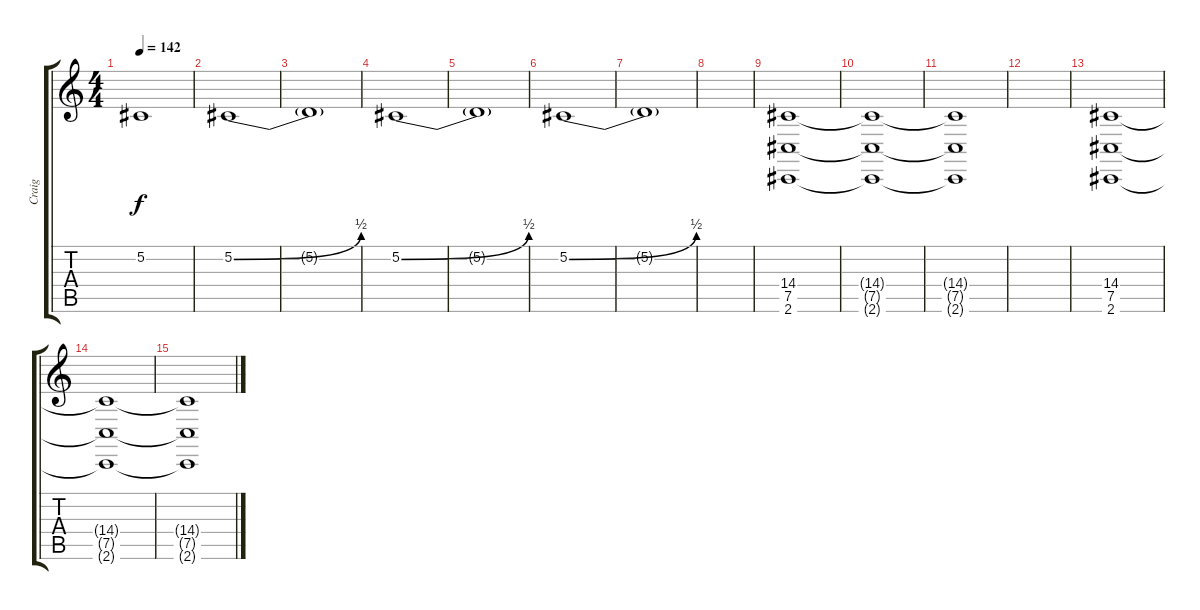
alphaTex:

\track ("Craig" "Craig") {instrument fx7echoes}
\staff {score tabs}
\tuning (Db4 Ab3 E3 B2 Gb2 B1) {hide}
\ts (4 4)
\tempo 142
\clef g2
\ks c
5.2{t}.1{dy f} |
5.2{be (bend 0 0 60 2)}.1 |
5.2{t}.1 |
5.2{be (bend 0 0 60 2)}.1 |
5.2{t}.1 |
5.2{be (bend 0 0 60 2)}.1 |
5.2{t}.1 |
|
(14.4 7.5 2.6).1 |
(14.4{t} 7.5{t} 2.6{t}).1 |
(14.4{t} 7.5{t} 2.6{t}).1 |
|
(14.4 7.5 2.6).1 |
(14.4{t} 7.5{t} 2.6{t}).1 |
(14.4{t} 7.5{t} 2.6{t}).1
